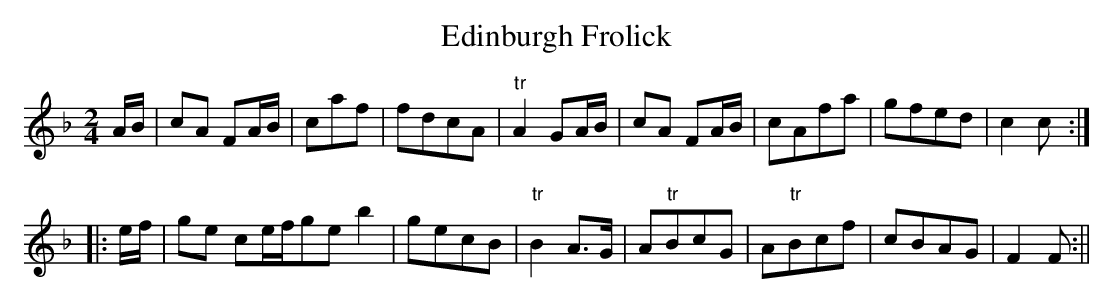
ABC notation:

X:1
T:Edinburgh Frolick
M:2/4
L:1/8
K:F
A/B/ | cA FA/B/ | café | fdcA | "tr"A2 GA/B/ | cA FA/B/ | cAfa | gfed | c2c :|
|: e/f/ | ge ce/f/\ge b2 | gecB | "tr"B2 A>G | A"tr"BcG | A"tr"Bcf | cBAG | F2 F :||
